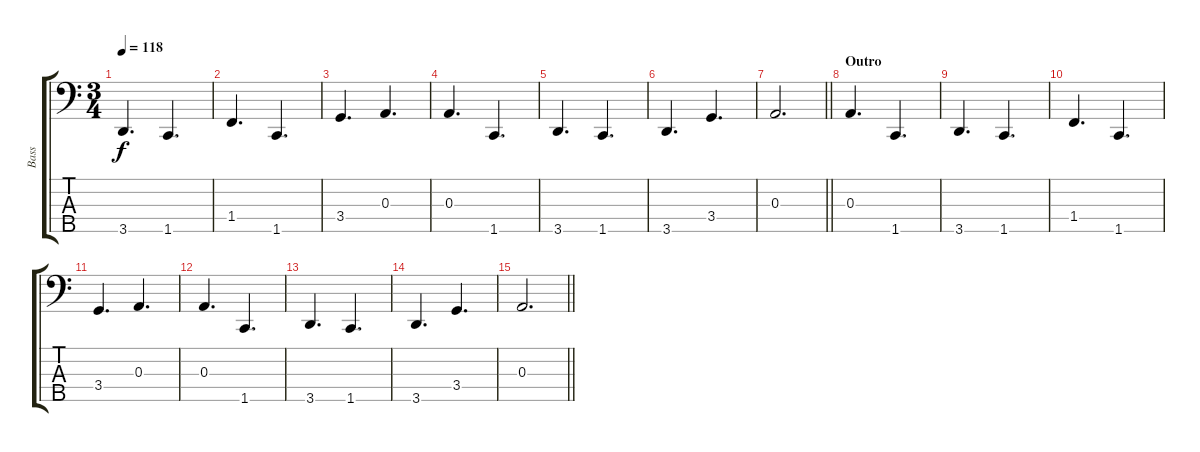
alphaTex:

\track ("Bass" "Bass") {instrument electricbassfinger}
\staff {score tabs}
\tuning (G2 D2 A1 E1 B0) {hide}
\ts (3 4)
\tempo 118
\clef f4
\ks c
3.5.4{d dy f} 1.5.4{d} |
1.4.4{d} 1.5.4{d} |
3.4.4{d} 0.3.4{d} |
0.3.4{d} 1.5.4{d} |
3.5.4{d} 1.5.4{d} |
3.5.4{d} 3.4.4{d} |
\barLineRight lightlight
0.3.2{d} |
\section ("" "Outro")
0.3.4{d} 1.5.4{d} |
3.5.4{d} 1.5.4{d} |
1.4.4{d} 1.5.4{d} |
3.4.4{d} 0.3.4{d} |
0.3.4{d} 1.5.4{d} |
3.5.4{d} 1.5.4{d} |
3.5.4{d} 3.4.4{d} |
\barLineRight lightlight
0.3.2{d}
